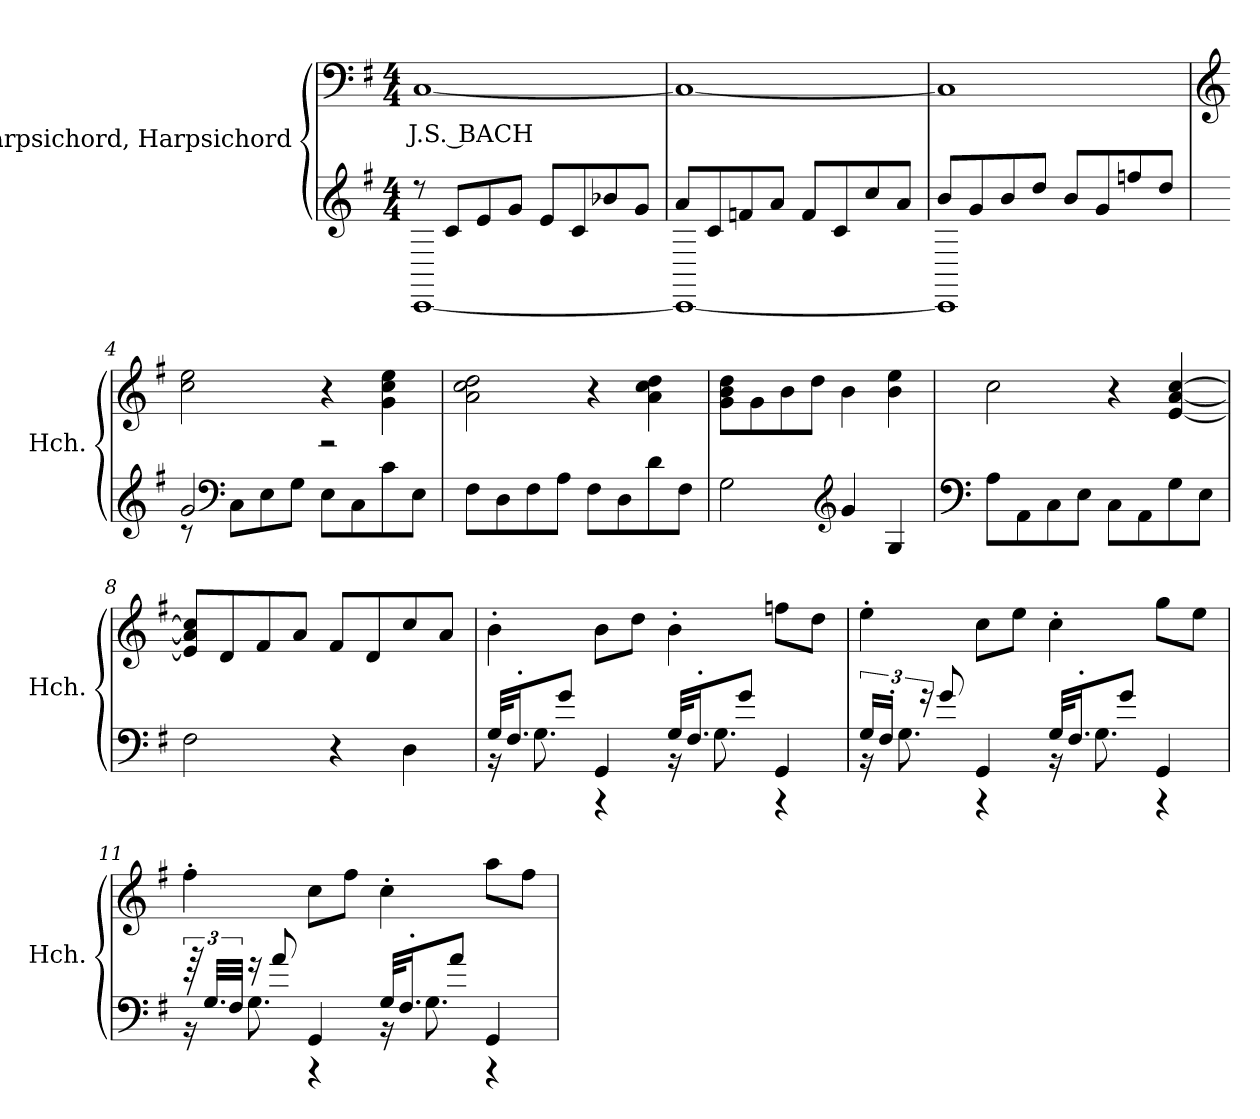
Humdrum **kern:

**kern	**kern	**text
*part1	*part1	*part1
*staff2	*staff1	*staff1
*I"Harpsichord, Harpsichord	*	*
*I'Hch.	*	*
*clefG2	*clefF4	*
*k[f#]	*k[f#]	*
*M4/4	*M4/4	*
*MM120	*MM120	*
=1	=1	=1
*^	*	*
!	!	!	!LO:LY:b
8r	[1CC	[1C	J.S. BACH
8c/L	.	.	.
8e/	.	.	.
8g/J	.	.	.
8e/L	.	.	.
8c/	.	.	.
8b-X/	.	.	.
8g/J	.	.	.
=2	=2	=2	=2
8a/L	1CC_	1C_	.
8c/	.	.	.
8fn/	.	.	.
8a/J	.	.	.
8f/L	.	.	.
8c/	.	.	.
8cc/	.	.	.
8a/J	.	.	.
=3	=3	=3	=3
8b/L	1CC]	1C]	.
8g/	.	.	.
8b/	.	.	.
8dd/J	.	.	.
8b/L	.	.	.
8g/	.	.	.
8ffn/	.	.	.
8dd/J	.	.	.
=4	=4	=4	=4
*	*	*clefG2	*
2g/	8r	2cc\ 2ee\	.
*clefF4	*	*	*
.	8C\L	.	.
.	8E\	.	.
.	8G\J	.	.
2r	8E\L	4r	.
.	8C\	.	.
.	8c\	4g\ 4cc\ 4ee\	.
.	8E\J	.	.
*v	*v	*	*
!!LO:LB:g=z
=5	=5	=5
8F#\L	2a\ 2cc\ 2dd\	.
8D\	.	.
8F#\	.	.
8A\J	.	.
8F#\L	4r	.
8D\	.	.
8d\	4a\ 4cc\ 4dd\	.
8F#\J	.	.
=6	=6	=6
2G\	8g\ 8b\ 8dd\L	.
.	8g\	.
.	8b\	.
.	8dd\J	.
*clefG2	*	*
4g/	4b\	.
4G/	4b\ 4ee\	.
=7	=7	=7
*clefF4	*	*
8A\L	2cc\	.
8AA\	.	.
8C\	.	.
8E\J	.	.
8C\L	4r	.
8AA\	.	.
8G\	[4e/ [4a/ [4cc/	.
8E\J	.	.
=8	=8	=8
2F#\	8e/] 8a/] 8cc/]L	.
.	8d/	.
.	8f#/	.
.	8a/J	.
4r	8f#/L	.
.	8d/	.
4D\	8cc/	.
.	8a/J	.
!!LO:LB:g=z
=9	=9	=9
*^	*	*
32G/KLL	16r	4b'\	.
16.F#'/J	.	.	.
.	8.G\	.	.
8g/J	.	.	.
4GG/	4r	8b\L	.
.	.	8dd\J	.
32G/KLL	16r	4b'\	.
16.F#'/J	.	.	.
.	8.G\	.	.
8g/J	.	.	.
4GG/	4r	8ffn\L	.
.	.	8dd\J	.
=10	=10	=10	=10
24G/LL	16r	4ee'\	.
24F#'/JJ	.	.	.
.	8.G\	.	.
24r	.	.	.
8g/	.	.	.
4GG/	4r	8cc\L	.
.	.	8ee\J	.
32G/KLL	16r	4cc'\	.
16.F#'/J	.	.	.
.	8.G\	.	.
8g/J	.	.	.
4GG/	4r	8gg\L	.
.	.	8ee\J	.
=11	=11	=11	=11
96r	16r	4ff#'\	.
48.G/LLL	.	.	.
48F#/JJJ	.	.	.
16r	8.G\	.	.
8a/	.	.	.
4GG/	4r	8cc\L	.
.	.	8ff#\J	.
32G/KLL	16r	4cc'\	.
16.F#'/J	.	.	.
.	8.G\	.	.
8a/J	.	.	.
4GG/	4r	8aa\L	.
.	.	8ff#\J	.
*v	*v	*	*
=	=	=
*-	*-	*-
